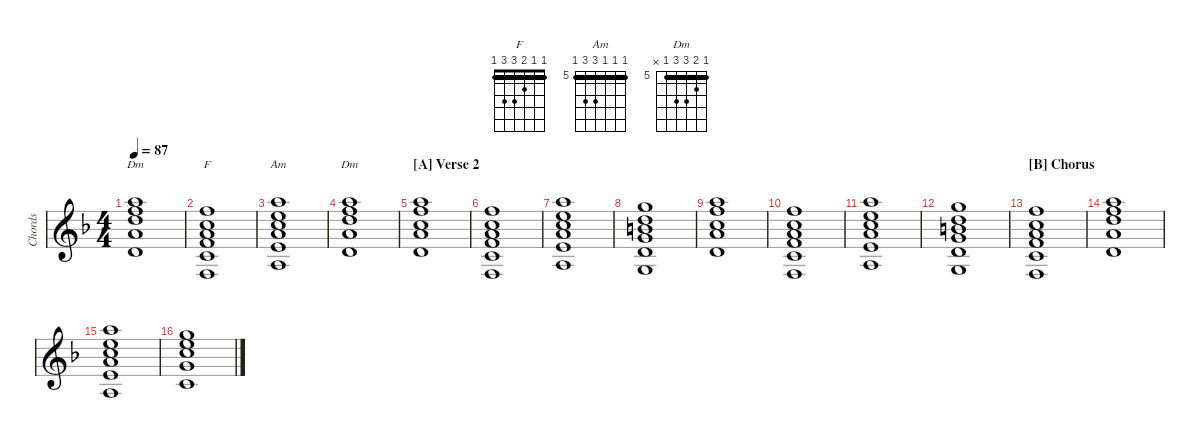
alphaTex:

\defaultSystemsLayout 4
\hideDynamics
\bracketExtendMode nobrackets
\track ("Chords" "Chords") {instrument acousticguitarsteel}
\staff {score}
\tuning (E4 B3 G3 D3 A2 E2)
\chord ("F" 1 1 2 3 3 1) {showfingering false barre (1 1)}
\chord ("Am" 5 5 5 7 7 5) {firstfret 5 showfingering false barre (5 5 5)}
\chord ("Dm" 5 6 7 7 5 x) {firstfret 5 showfingering false barre 5}
\ts (4 4)
\tempo 87
\clef g2
\ks f
(5.5{acc forcenatural} 7.4{acc forcenatural} 7.3{acc forcenatural} 6.2{acc forcenatural} 5.1{acc forcenatural}).1{ch "Dm" dy mf beam Down} |
(1.6{acc forcenatural} 3.5{acc forcenatural} 3.4{acc forcenatural} 2.3{acc forcenatural} 1.2{acc forcenatural} 1.1{acc forcenatural}).1{ch "F" beam Up} |
(5.6{acc forcenatural} 7.5{acc forcenatural} 7.4{acc forcenatural} 5.3{acc forcenatural} 5.2{acc forcenatural} 5.1{acc forcenatural}).1{ch "Am" beam Up} |
(5.5{acc forcenatural} 7.4{acc forcenatural} 7.3{acc forcenatural} 6.2{acc forcenatural} 5.1{acc forcenatural}).1{ch "Dm" beam Down} |
\section ("A" "Verse 2")
(5.5{acc forcenatural} 7.4{acc forcenatural} 5.3{acc forcenatural} 6.2{acc forcenatural} 5.1{acc forcenatural}).1{beam Down} |
(1.6{acc forcenatural} 3.5{acc forcenatural} 3.4{acc forcenatural} 2.3{acc forcenatural} 1.2{acc forcenatural} 1.1{acc forcenatural}).1{beam Up} |
(5.6{acc forcenatural} 7.5{acc forcenatural} 7.4{acc forcenatural} 5.3{acc forcenatural} 5.2{acc forcenatural} 5.1{acc forcenatural}).1{beam Up} |
(3.6{acc forcenatural} 5.5{acc forcenatural} 5.4{acc forcenatural} 3.2{acc forcenatural} 3.1{acc forcenatural} 4.3{acc forcenatural}).1{beam Up} |
(5.5{acc forcenatural} 7.4{acc forcenatural} 5.3{acc forcenatural} 6.2{acc forcenatural} 5.1{acc forcenatural}).1{beam Down} |
(1.6{acc forcenatural} 3.5{acc forcenatural} 3.4{acc forcenatural} 2.3{acc forcenatural} 1.2{acc forcenatural} 1.1{acc forcenatural}).1{beam Up} |
(5.6{acc forcenatural} 7.5{acc forcenatural} 7.4{acc forcenatural} 5.3{acc forcenatural} 5.2{acc forcenatural} 5.1{acc forcenatural}).1{beam Up} |
(3.6{acc forcenatural} 5.5{acc forcenatural} 5.4{acc forcenatural} 3.2{acc forcenatural} 3.1{acc forcenatural} 4.3{acc forcenatural}).1{beam Up} |
\section ("B" "Chorus")
(1.6{acc forcenatural} 3.5{acc forcenatural} 3.4{acc forcenatural} 2.3{acc forcenatural} 1.2{acc forcenatural} 1.1{acc forcenatural}).1{beam Up} |
(5.5{acc forcenatural} 7.4{acc forcenatural} 7.3{acc forcenatural} 6.2{acc forcenatural} 5.1{acc forcenatural}).1{beam Down} |
(5.6{acc forcenatural} 7.5{acc forcenatural} 7.4{acc forcenatural} 5.3{acc forcenatural} 5.2{acc forcenatural} 5.1{acc forcenatural}).1{beam Up} |
(3.1{acc forcenatural} 5.2{acc forcenatural} 5.3{acc forcenatural} 5.4{acc forcenatural} 3.5{acc forcenatural}).1{beam Up}
